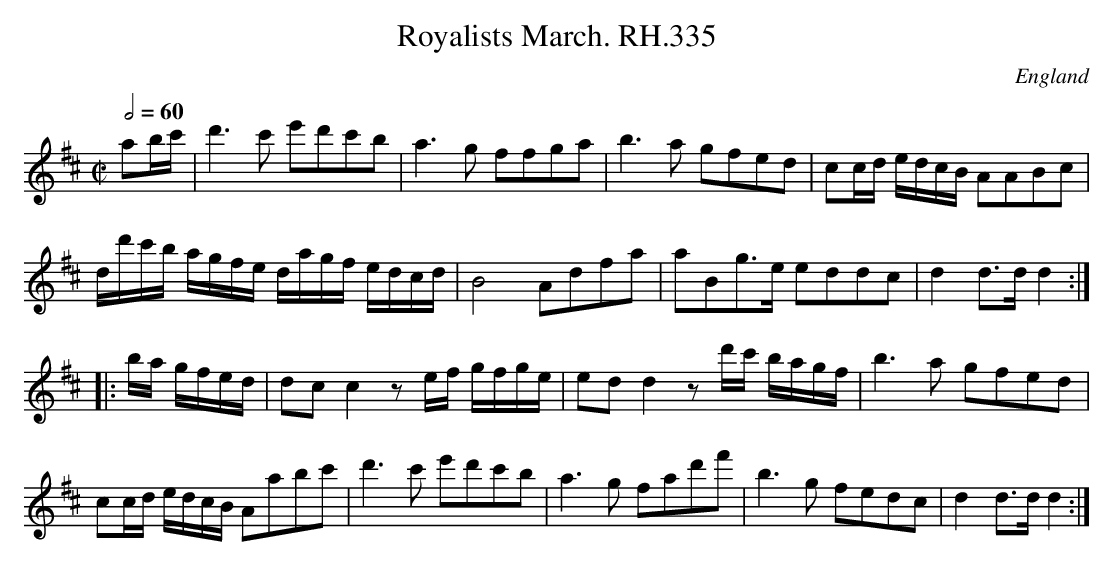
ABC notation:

X:1
T:Royalists March. RH.335
O:England
M:C|
L:1/8
Q:1/2=60
K:D major
ab/c'/|d'3c' e'd'c'b|a3g ffga|\
b3a gfed|cc/d/ e/d/c/B/ AABc|!
d/d'/c'/b/ a/g/f/e/ d/a/g/f/ e/d/c/d/|B4 Adfa|\
aBg>e eddc|d2d>d d2:|!
|:b/a/ g/f/e/d/|dcc2ze/f/ g/f/g/e/|\
edd2zd'/c'/ b/a/g/f/|b3a gfed|!
cc/d/ e/d/c/B/ Aabc'|d'3c' e'd'c'b|\
a3g fad'f'|b3g fedc|d2d>d d2:|
